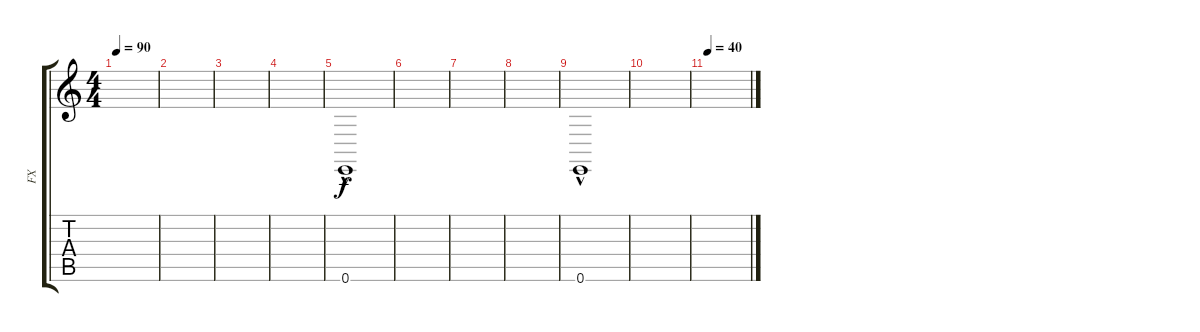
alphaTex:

\track ("FX" "FX") {instrument fx2soundtrack}
\staff {score tabs}
\tuning (E4 B3 G3 D3 A2 E2) {hide}
\ts (4 4)
\tempo 90
\clef g2
\ks c
|
|
|
|
0.6{hac}.1{volume 0} |
|
|
|
0.6{hac}.1{volume 0} |
|
\tempo 40
